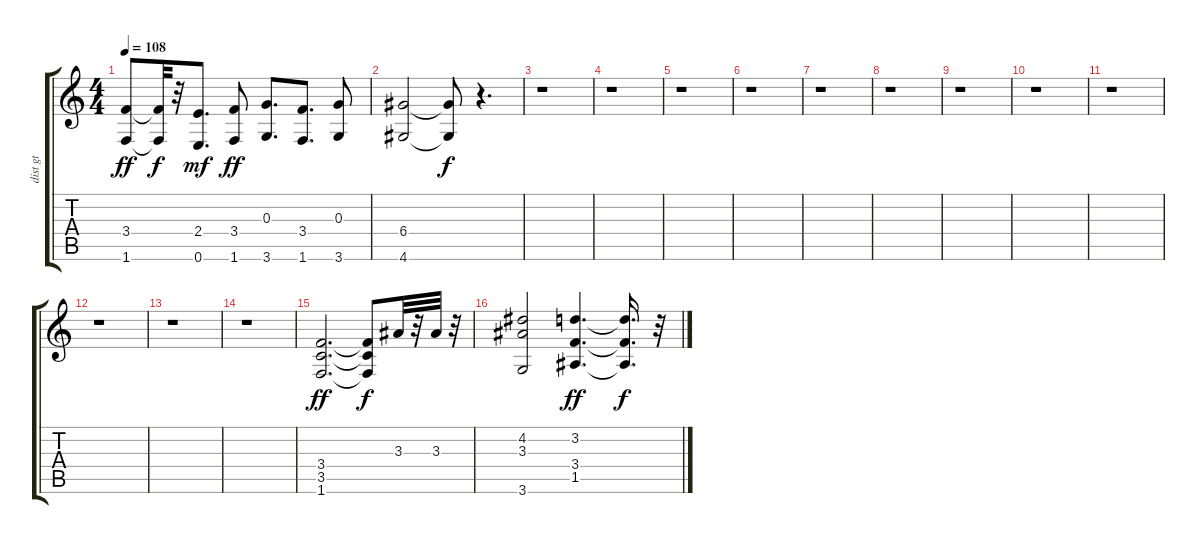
\track ("dist gt " "dist gt ") {instrument distortionguitar}
\staff {score tabs}
\tuning (E4 B3 G3 D3 A2 E2) {hide}
\ts (4 4)
\tempo 108
\clef g2
\ks c
(3.4 1.6).8{dy ff} (3.4{t} 1.6{t}).32{dy f} r.32 (2.4 0.6).8{d dy mf} (3.4 1.6).8{dy ff} (0.3 3.6).8{d} (3.4 1.6).8{d} (0.3 3.6).8 |
(6.4 4.6).2 (6.4{t} 4.6{t}).8{dy f} r.4{d} |
r.1 |
r.1 |
r.1 |
r.1 |
r.1 |
r.1 |
r.1 |
r.1 |
r.1 |
r.1 |
r.1 |
r.1 |
(3.4 3.5 1.6).2{d dy ff} (3.4{t} 3.5{t} 1.6{t}).8{dy f} 3.3.32 r.32 3.3.32 r.32 |
(4.2 3.3 3.6).2 (3.2 3.4 1.5).4{d dy ff} (3.2{t} 3.4{t} 1.5{t}).16{d dy f} r.32
